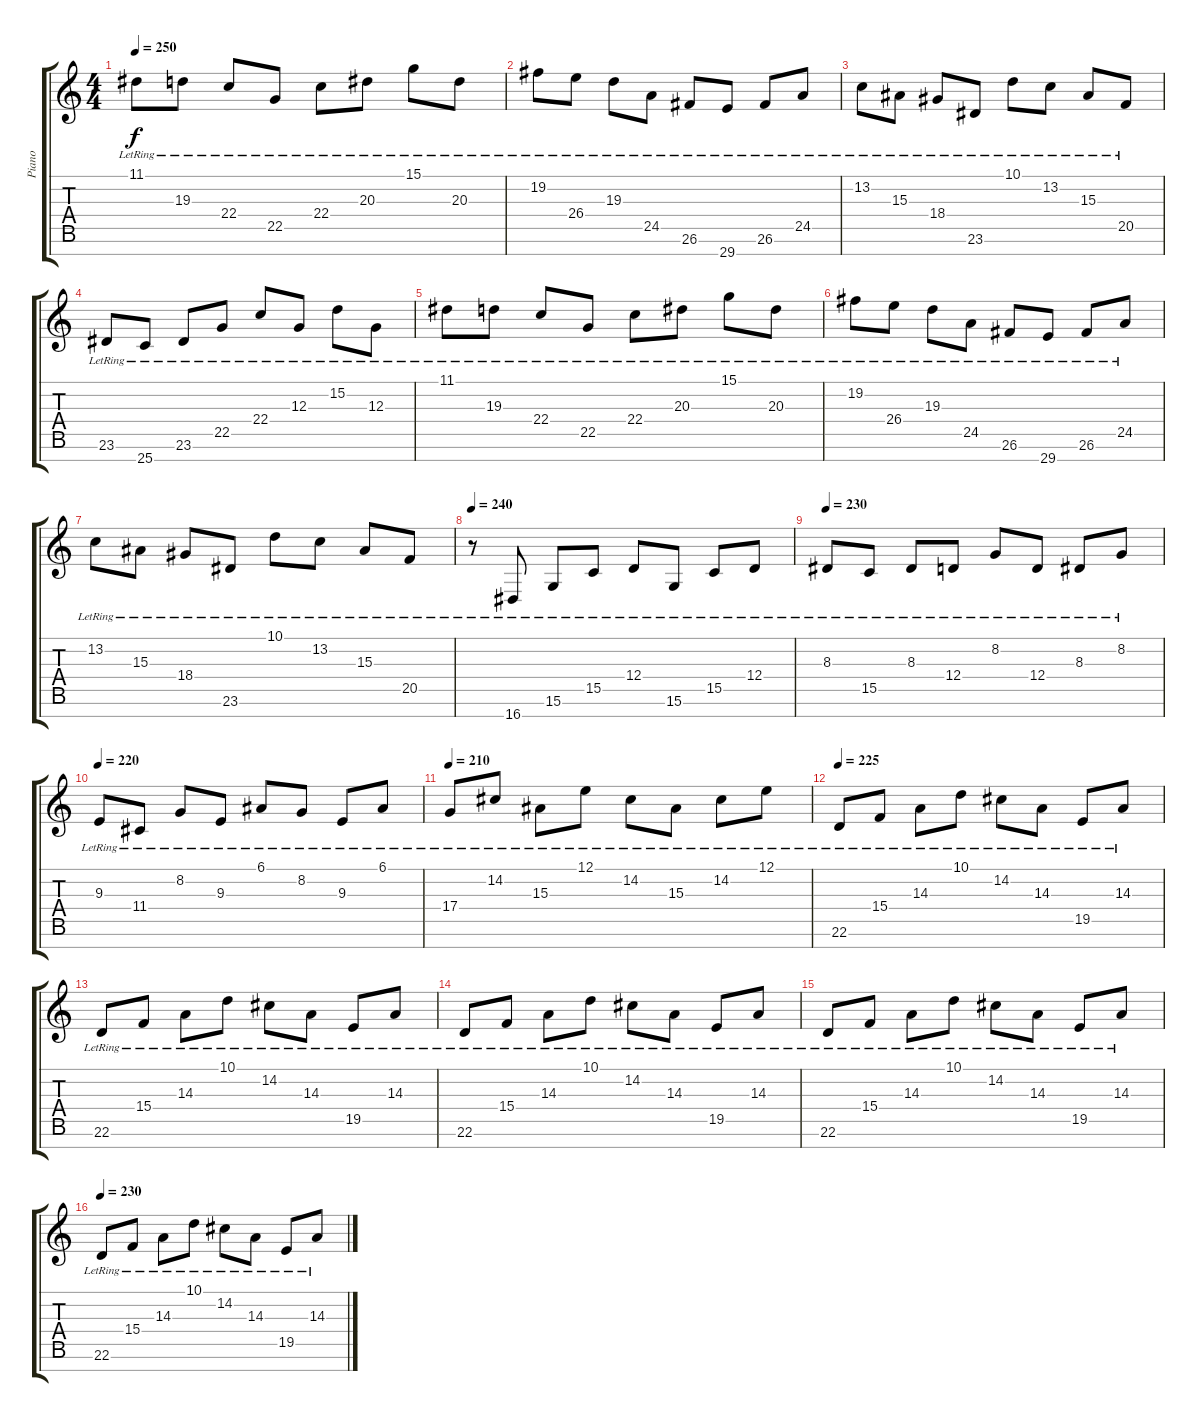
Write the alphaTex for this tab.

\track ("Piano" "Piano") {instrument acousticgrandpiano}
\staff {score tabs}
\tuning (E4 B3 G3 D3 A2 E2 B1) {hide}
\ts (4 4)
\tempo 250
\clef g2
\ks c
11.1{lr}.8{dy f} 19.3{lr}.8 22.4{lr}.8 22.5{lr}.8 22.4{lr}.8 20.3{lr}.8 15.1{lr}.8 20.3{lr}.8 |
19.2{lr}.8 26.4{lr}.8 19.3{lr}.8 24.5{lr}.8 26.6{lr}.8 29.7{lr}.8 26.6{lr}.8 24.5{lr}.8 |
13.2{lr}.8 15.3{lr}.8 18.4{lr}.8 23.6{lr}.8 10.1{lr}.8 13.2{lr}.8 15.3{lr}.8 20.5{lr}.8 |
23.6{lr}.8 25.7{lr}.8 23.6{lr}.8 22.5{lr}.8 22.4{lr}.8 12.3{lr}.8 15.2{lr}.8 12.3{lr}.8 |
11.1{lr}.8 19.3{lr}.8 22.4{lr}.8 22.5{lr}.8 22.4{lr}.8 20.3{lr}.8 15.1{lr}.8 20.3{lr}.8 |
19.2{lr}.8 26.4{lr}.8 19.3{lr}.8 24.5{lr}.8 26.6{lr}.8 29.7{lr}.8 26.6{lr}.8 24.5{lr}.8 |
13.2{lr}.8 15.3{lr}.8 18.4{lr}.8 23.6{lr}.8 10.1{lr}.8 13.2{lr}.8 15.3{lr}.8 20.5{lr}.8 |
\tempo 240
r.8 16.7{lr}.8 15.6{lr}.8 15.5{lr}.8 12.4{lr}.8 15.6{lr}.8 15.5{lr}.8 12.4{lr}.8 |
\tempo 230
8.3{lr}.8 15.5{lr}.8 8.3{lr}.8 12.4{lr}.8 8.2{lr}.8 12.4{lr}.8 8.3{lr}.8 8.2{lr}.8 |
\tempo 220
9.3{lr}.8 11.4{lr}.8 8.2{lr}.8 9.3{lr}.8 6.1{lr}.8 8.2{lr}.8 9.3{lr}.8 6.1{lr}.8 |
\tempo 210
17.4{lr}.8 14.2{lr}.8 15.3{lr}.8 12.1{lr}.8 14.2{lr}.8 15.3{lr}.8 14.2{lr}.8 12.1{lr}.8 |
\tempo 225
22.6{lr}.8 15.4{lr}.8 14.3{lr}.8 10.1{lr}.8 14.2{lr}.8 14.3{lr}.8 19.5{lr}.8 14.3{lr}.8 |
22.6{lr}.8 15.4{lr}.8 14.3{lr}.8 10.1{lr}.8 14.2{lr}.8 14.3{lr}.8 19.5{lr}.8 14.3{lr}.8 |
22.6{lr}.8 15.4{lr}.8 14.3{lr}.8 10.1{lr}.8 14.2{lr}.8 14.3{lr}.8 19.5{lr}.8 14.3{lr}.8 |
22.6{lr}.8 15.4{lr}.8 14.3{lr}.8 10.1{lr}.8 14.2{lr}.8 14.3{lr}.8 19.5{lr}.8 14.3{lr}.8 |
\tempo 230
22.6{lr}.8 15.4{lr}.8 14.3{lr}.8 10.1{lr}.8 14.2{lr}.8 14.3{lr}.8 19.5{lr}.8 14.3{lr}.8
